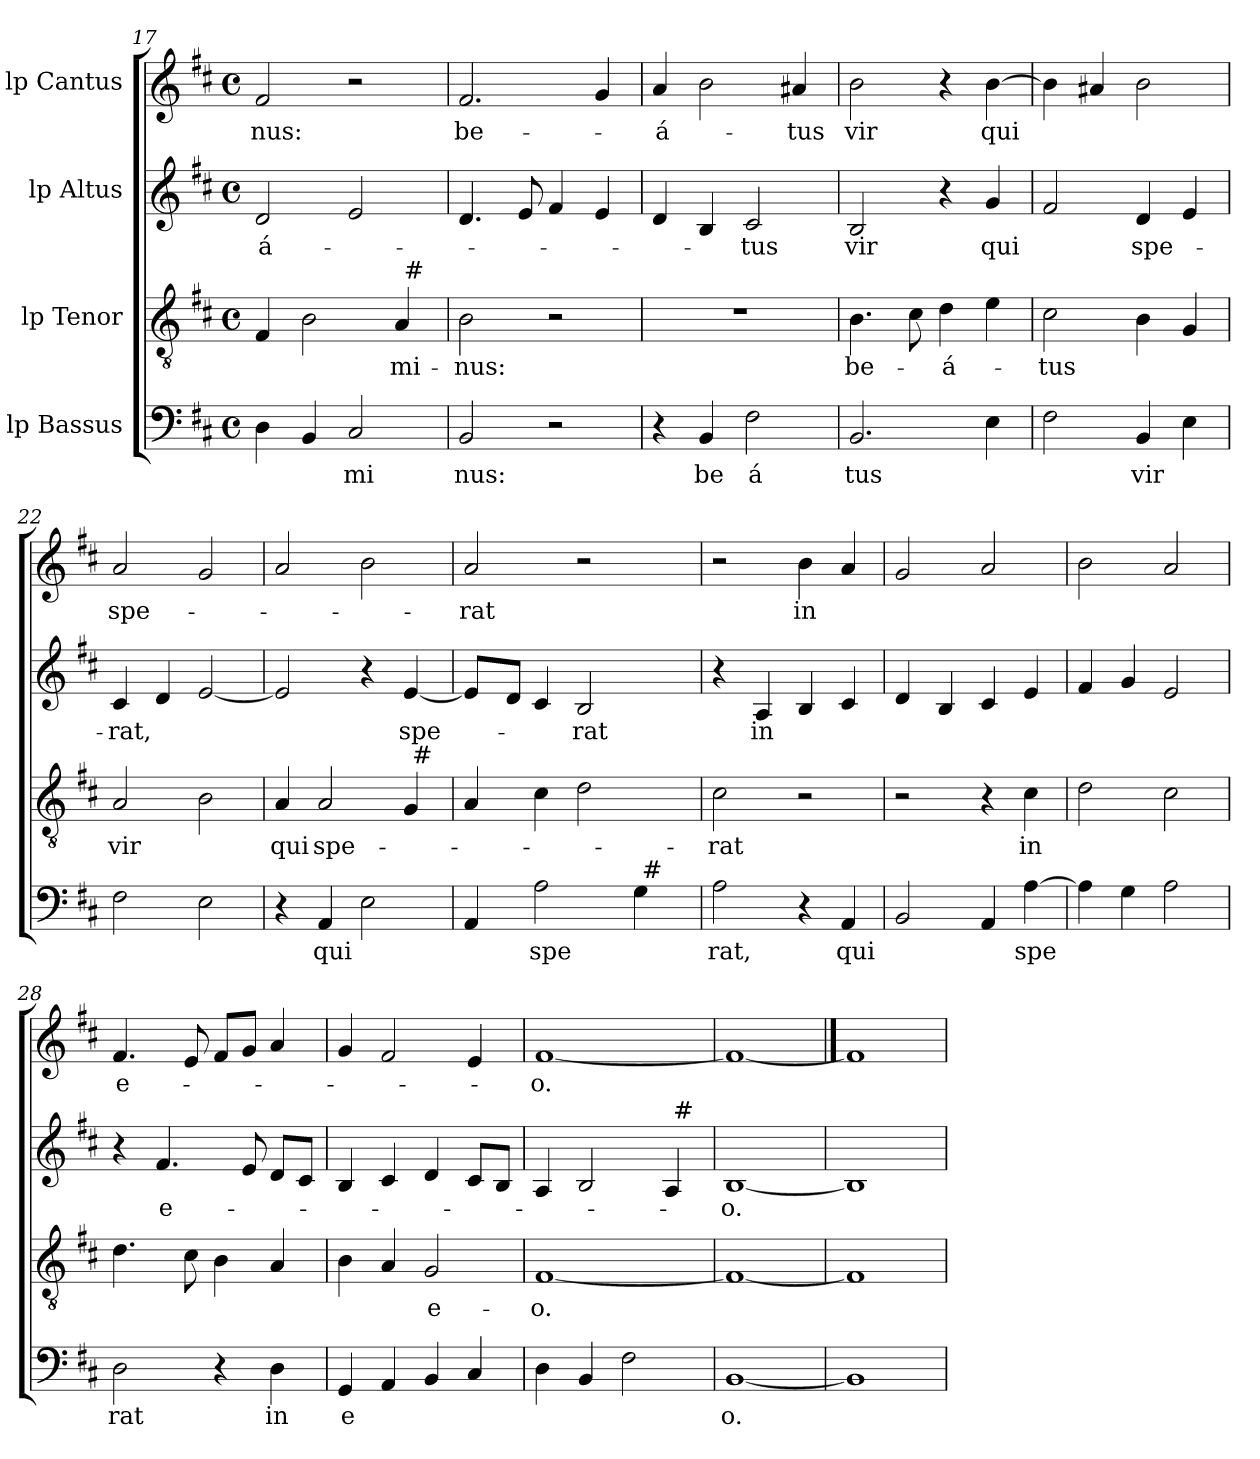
**kern	**text	**kern	**text	**kern	**text	**kern	**text
*part4	*part4	*part3	*part3	*part2	*part2	*part1	*part1
*staff4	*staff4	*staff3	*staff3	*staff2	*staff2	*staff1	*staff1
*I"lp Bassus	*	*I"lp Tenor	*	*I"lp Altus	*	*I"lp Cantus	*
*clefF4	*	*clefGv2	*	*clefG2	*	*clefG2	*
*k[f#c#]	*	*k[f#c#]	*	*k[f#c#]	*	*k[f#c#]	*
*D:	*	*D:	*	*D:	*	*D:	*
*M4/4	*	*M4/4	*	*M4/4	*	*M4/4	*
*met(c)	*	*met(c)	*	*met(c)	*	*met(c)	*
=17	=17	=17	=17	=17	=17	=17	=17
!	!	!	!	!	!LO:LY:b:cj	!	!LO:LY:b:cj
*	*	*^	*	*	*	*	*
4D\	.	4F#/	2ryy	.	2d/	-á-	2f#/	-nus:
4BB/	.	2B\	.	.	.	.	.	.
!	!LO:LY:b:cj	!	!	!	!	!	!	!
2C#/	mi	.	4ryy	.	2e/	.	2r	.
!	!	!	!	!LO:LY:b:cj	!	!	!	!
.	.	4A/	64ryy	mi-	.	.	.	.
!	!	!	!LO:TX:a:t=#	!	!	!	!	!
.	.	.	8...ryy	.	.	.	.	.
=18	=18	=18	=18	=18	=18	=18	=18	=18
!	!LO:LY:b:cj	!	!	!LO:LY:b:cj	!	!	!	!LO:LY:b:cj
*	*	*v	*v	*	*	*	*	*
2BB/	nus:	2B\	-nus:	4.d/	.	2.f#/	be-
.	.	.	.	8e/	.	.	.
2r	.	2r	.	4f#/	.	.	.
.	.	.	.	4e/	.	4g/	.
=19	=19	=19	=19	=19	=19	=19	=19
!	!	!	!	!	!	!	!LO:LY:b:cj
4r	.	1r	.	4d/	.	4a/	-á-
!	!LO:LY:b:cj	!	!	!	!	!	!
4BB/	be	.	.	4B/	.	2b\	.
!	!LO:LY:b:cj	!	!	!	!LO:LY:b:cj	!	!
2F#\	á	.	.	2c#/	-tus	.	.
!	!	!	!	!	!	!	!LO:LY:b:cj
.	.	.	.	.	.	4a#X/	-tus
=20	=20	=20	=20	=20	=20	=20	=20
!	!LO:LY:b	!	!LO:LY:b:cj	!	!LO:LY:b:cj	!	!LO:LY:b:cj
2.BB/	tus	4.B\	be-	2B/	vir	2b\	vir
.	.	8c#\	.	.	.	.	.
!	!	!	!LO:LY:b:cj	!	!	!	!
.	.	4d\	-á-	4r	.	4r	.
!	!	!	!	!	!LO:LY:b	!	!LO:LY:b
4E\	.	4e\	.	4g/	qui	[>4b\	qui
=21	=21	=21	=21	=21	=21	=21	=21
!	!	!	!LO:LY:b	!	!	!	!
2F#\	.	2c#\	-tus	2f#/	.	4b\]	.
.	.	.	.	.	.	4a#X/	.
!	!LO:LY:b	!	!	!	!LO:LY:b	!	!
4BB/	vir	4B\	.	4d/	spe-	2b\	.
4E\	.	4G/	.	4e/	.	.	.
=22	=22	=22	=22	=22	=22	=22	=22
!	!	!	!LO:LY:b	!	!LO:LY:b	!	!LO:LY:b
2F#\	.	2A/	vir	4c#/	-rat,	2a/	spe-
.	.	.	.	4d/	.	.	.
2E\	.	2B\	.	[<2e/	.	2g/	.
=23	=23	=23	=23	=23	=23	=23	=23
!	!	!	!LO:LY:b:cj	!	!	!	!
*	*	*^	*	*	*	*	*
4r	.	4A/	2ryy	qui	2e/]	.	2a/	.
!	!LO:LY:b	!	!	!LO:LY:b	!	!	!	!
4AA/	qui	2A/	.	spe-	.	.	.	.
2E\	.	.	4ryy	.	4r	.	2b\	.
!	!	!	!	!	!	!LO:LY:b	!	!
.	.	4G/	64ryy	.	[>4e/	spe-	.	.
!	!	!	!LO:TX:a:t=#	!	!	!	!	!
.	.	.	8...ryy	.	.	.	.	.
!!LO:LB:g=z
=24	=24	=24	=24	=24	=24	=24	=24	=24
!	!	!	!	!	!	!	!	!LO:LY:b:cj
*^	*	*	*^	*	*	*	*	*
4AA/	2ryy	.	4A/	16ryy	16..ryy	.	8e/L]	.	2a/	-rat
.	.	.	.	2...ryy	.	.	.	.	.	.
.	.	.	.	.	2ryy	.	.	.	.	.
.	.	.	.	.	.	.	8d/J	.	.	.
!	!	!LO:LY:b	!	!	!	!	!	!	!	!
2A\	.	spe	4c#\	.	.	.	4c#/	.	.	.
!	!	!	!	!	!	!	!	!LO:LY:b:cj	!	!
.	4ryy	.	2d\	.	.	.	2B/	-rat	2r	.
.	.	.	.	.	4ryy	.	.	.	.	.
4G\	64ryy	.	.	.	.	.	.	.	.	.
!	!LO:TX:a:t=#	!	!	!	!	!	!	!	!	!
.	8...ryy	.	.	.	.	.	.	.	.	.
.	.	.	.	.	8ryy	.	.	.	.	.
.	.	.	.	.	64ryy	.	.	.	.	.
=25	=25	=25	=25	=25	=25	=25	=25	=25	=25	=25
!	!	!LO:LY:b:cj	!	!	!	!LO:LY:b:cj	!	!	!	!
*v	*v	*	*	*	*	*	*	*	*	*
*	*	*v	*v	*v	*	*	*	*	*
2A\	rat,	2c#\	-rat	4r	.	2r	.
!	!	!	!	!	!LO:LY:b:cj	!	!
.	.	.	.	4A/	in	.	.
!	!	!	!	!	!	!	!LO:LY:b:cj
4r	.	2r	.	4B/	.	4b\	in
!	!LO:LY:b	!	!	!	!	!	!
4AA/	qui	.	.	4c#/	.	4a/	.
=26	=26	=26	=26	=26	=26	=26	=26
2BB/	.	2r	.	4d/	.	2g/	.
.	.	.	.	4B/	.	.	.
4AA/	.	4r	.	4c#/	.	2a/	.
!	!LO:LY:b	!	!LO:LY:b:cj	!	!	!	!
[>4A\	spe	4c#\	in	4e/	.	.	.
=27	=27	=27	=27	=27	=27	=27	=27
4A\]	.	2d\	.	4f#/	.	2b\	.
4G\	.	.	.	4g/	.	.	.
2A\	.	2c#\	.	2e/	.	2a/	.
=28	=28	=28	=28	=28	=28	=28	=28
!	!LO:LY:b:cj	!	!	!	!	!	!LO:LY:b:cj
2D\	rat	4.d\	.	4r	.	4.f#/	e-
!	!	!	!	!	!LO:LY:b:cj	!	!
.	.	.	.	4.f#/	e-	.	.
.	.	8c#\	.	.	.	8e/	.
4r	.	4B\	.	.	.	8f#/L	.
.	.	.	.	8e/	.	8g/J	.
!	!LO:LY:b:cj	!	!	!	!	!	!
4D\	in	4A/	.	8d/L	.	4a/	.
.	.	.	.	8c#/J	.	.	.
=29	=29	=29	=29	=29	=29	=29	=29
!	!LO:LY:b:cj	!	!	!	!	!	!
4GG/	e	4B\	.	4B/	.	4g/	.
4AA/	.	4A/	.	4c#/	.	2f#/	.
!	!	!	!LO:LY:b:cj	!	!	!	!
4BB/	.	2G/	e-	4d/	.	.	.
4C#/	.	.	.	8c#/L	.	4e/	.
.	.	.	.	8B/J	.	.	.
=30	=30	=30	=30	=30	=30	=30	=30
!	!	!	!LO:LY:b:cj	!	!	!	!LO:LY:b:cj
*	*	*	*	*^	*	*	*
4D\	.	[<1F#	-o.	4A/	2ryy	.	[<1f#	-o.
4BB/	.	.	.	2B/	.	.	.	.
2F#\	.	.	.	.	4ryy	.	.	.
.	.	.	.	4A/	64ryy	.	.	.
!	!	!	!	!	!LO:TX:a:t=#	!	!	!
.	.	.	.	.	8...ryy	.	.	.
=31	=31	=31	=31	=31	=31	=31	=31	=31
!	!LO:LY:b:cj	!	!	!	!	!LO:LY:b:cj	!	!
*	*	*	*	*v	*v	*	*	*
[1BB	o.	1F#_	.	[1B	-o.	1f#_	.
=32	==32	=32	==32	=32	==32	==32	==32
1BB]	.	1F#]	.	1B]	.	1f#]	.
=	=	=	=	=	=	=	=
*-	*-	*-	*-	*-	*-	*-	*-
